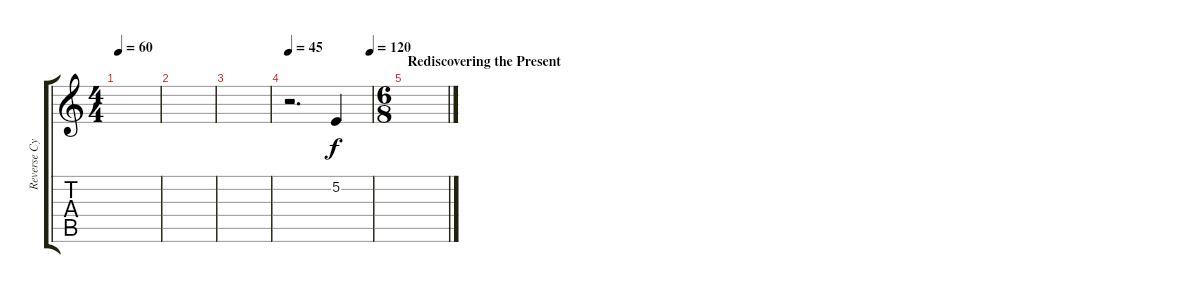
\track ("Reverse Cymbal" "Reverse Cy") {instrument reversecymbal}
\staff {score tabs}
\tuning (E4 B3 G3 D3 A2 E2) {hide}
\ts (4 4)
\tempo 60
\clef g2
\ks c
|
|
|
\tempo 45
\tempo (120 0.984375)
r.2{d} 5.2.4 |
\ts (6 8)
\section ("" "Rediscovering the Present")
